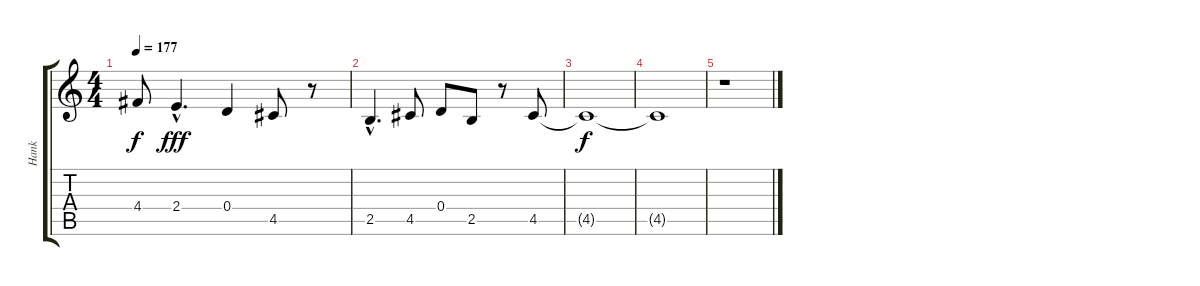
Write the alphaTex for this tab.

\track ("Hank" "Hank") {instrument electricguitarmuted}
\staff {score tabs}
\tuning (E4 B3 G3 D3 A2 E2) {hide}
\ts (4 4)
\tempo 177
\clef g2
\ks c
4.4{t}.8{dy f} 2.4{hac}.4{d dy fff} 0.4.4 4.5.8 r.8 |
2.5{hac}.4{d} 4.5.8 0.4.8 2.5.8 r.8 4.5.8 |
4.5{t}.1{dy f} |
4.5{t}.1 |
r.1
